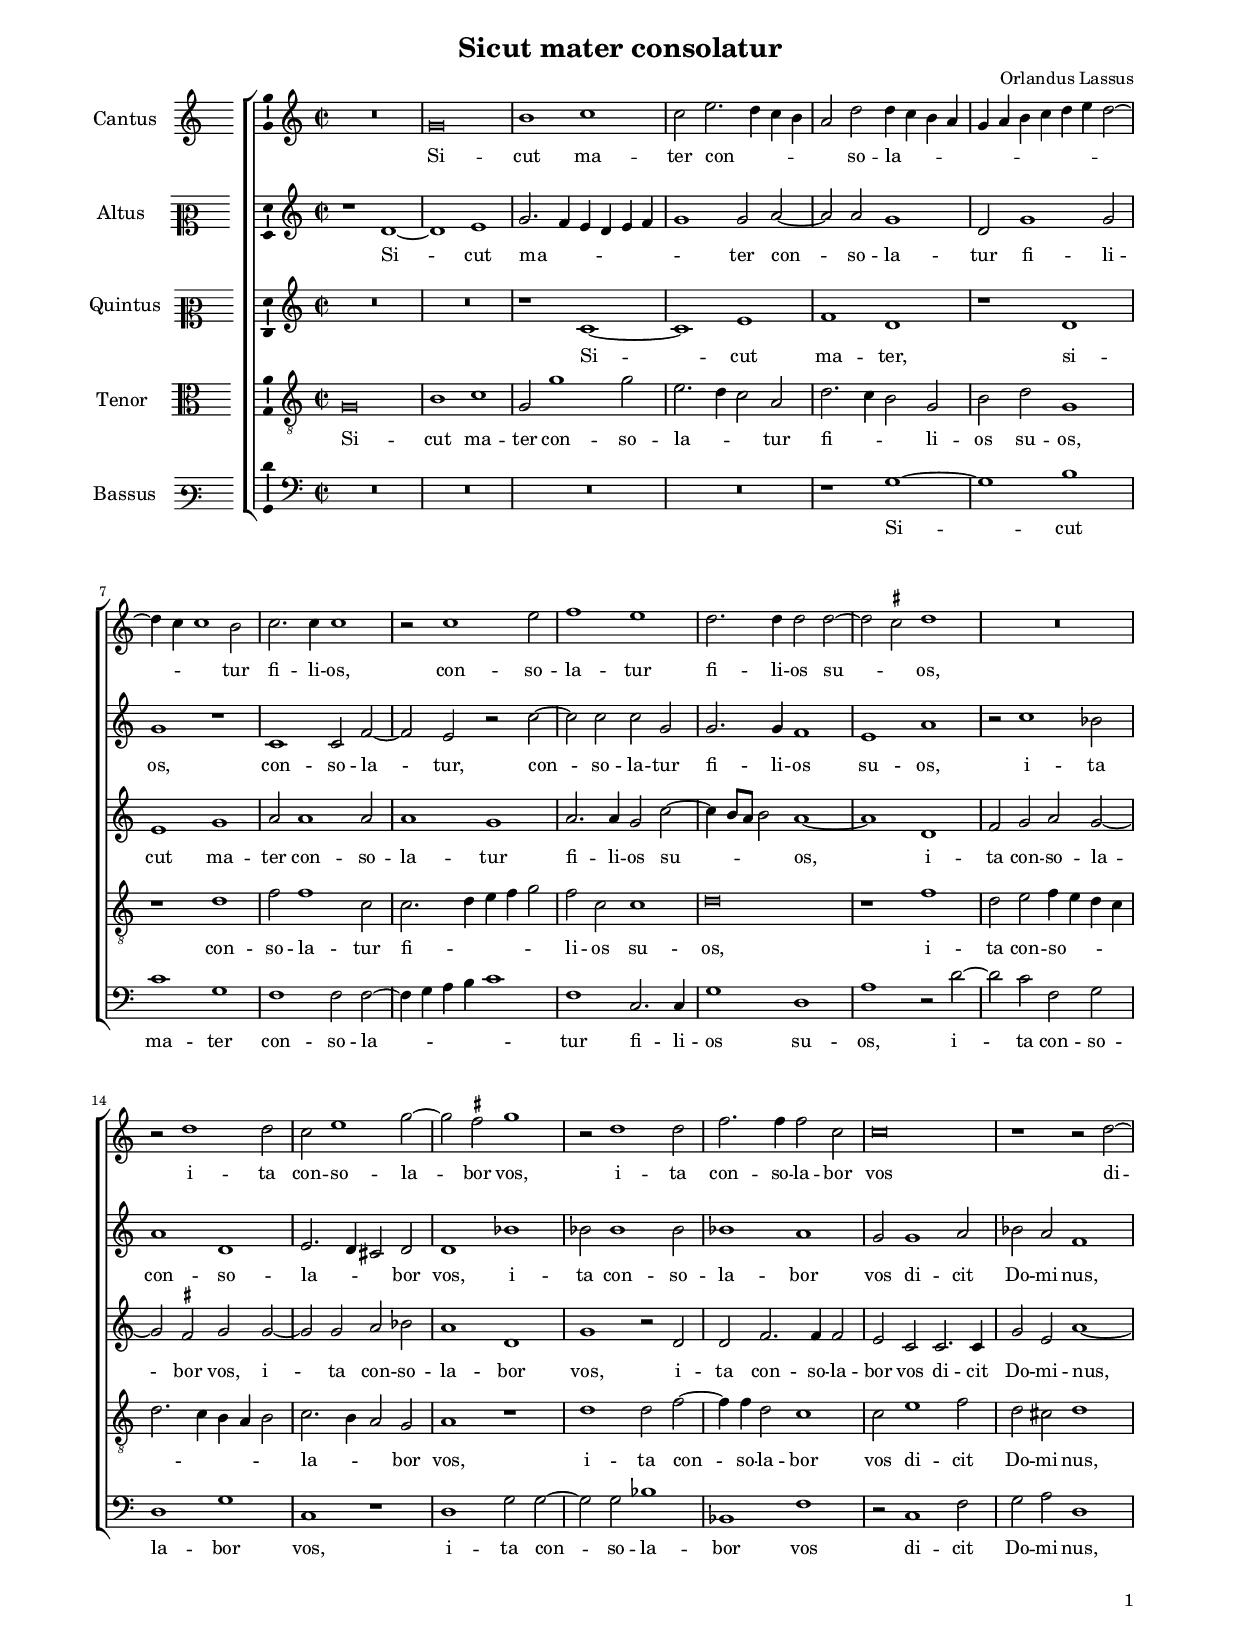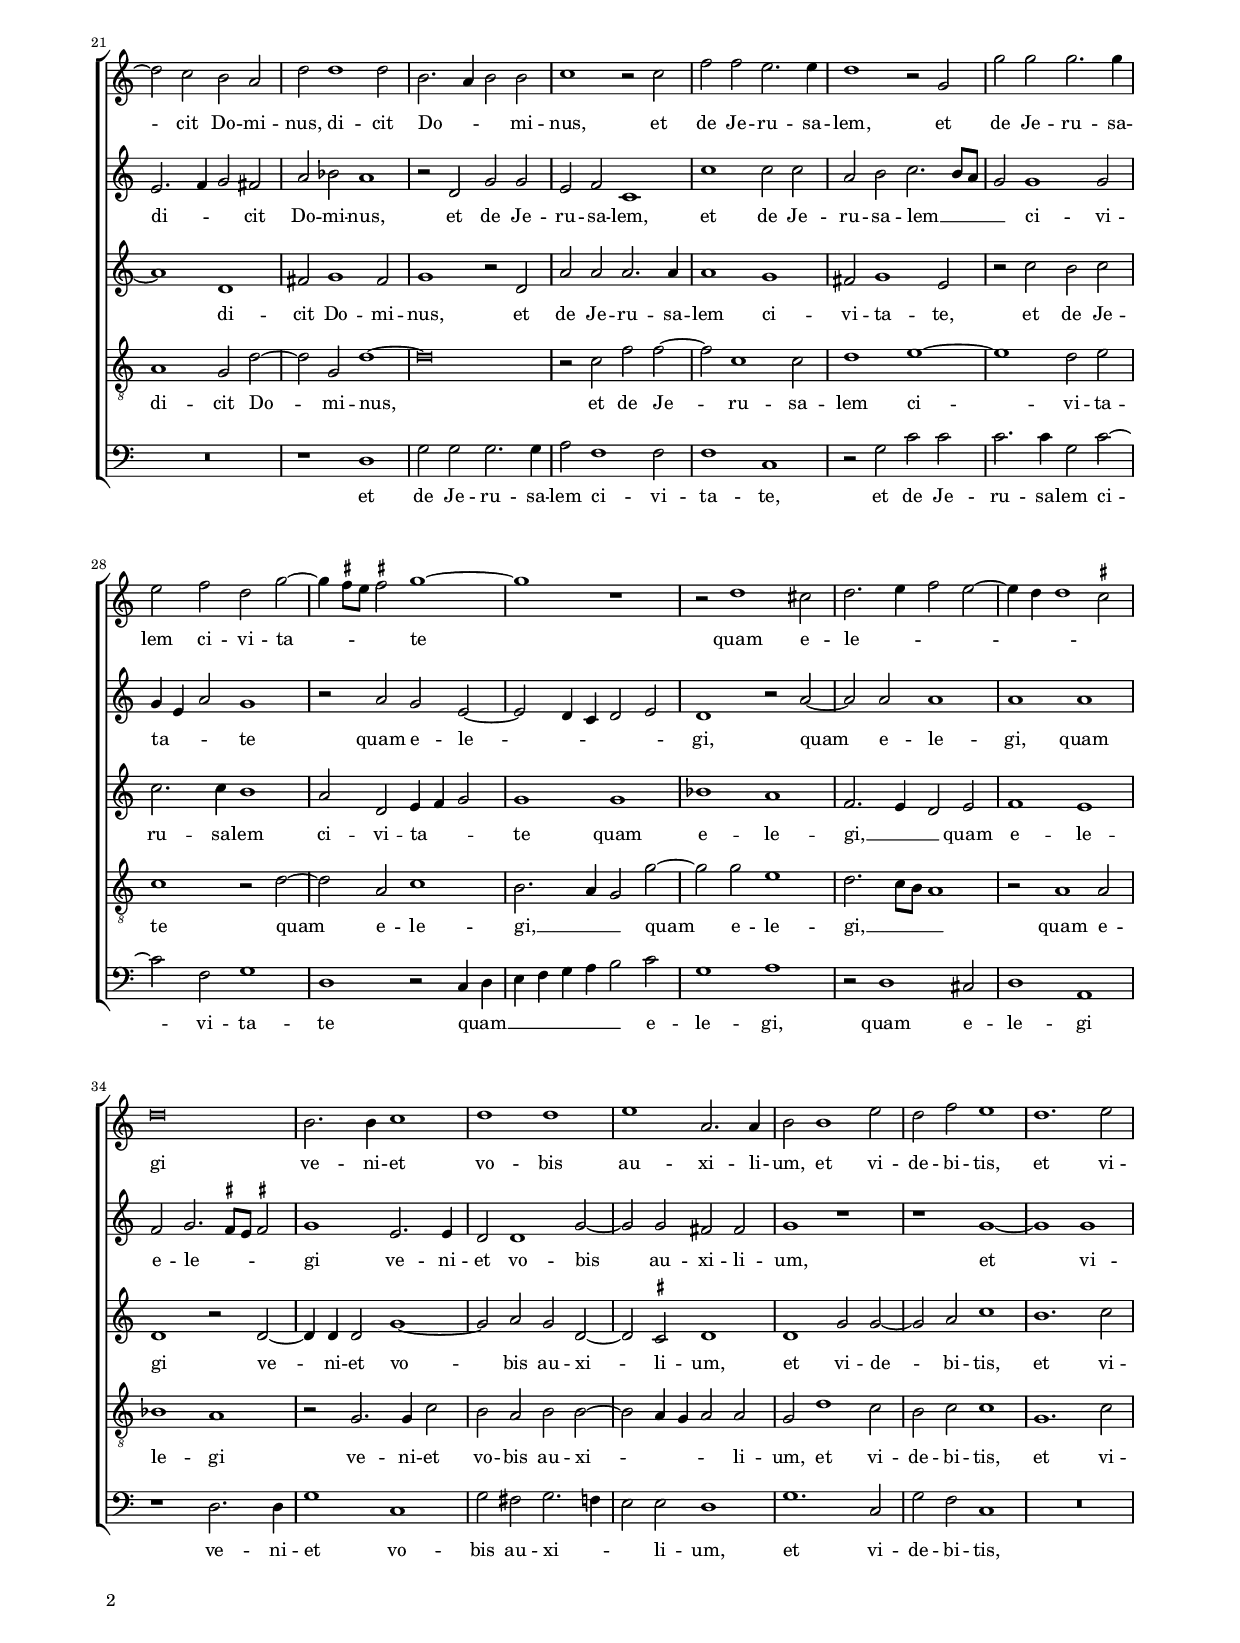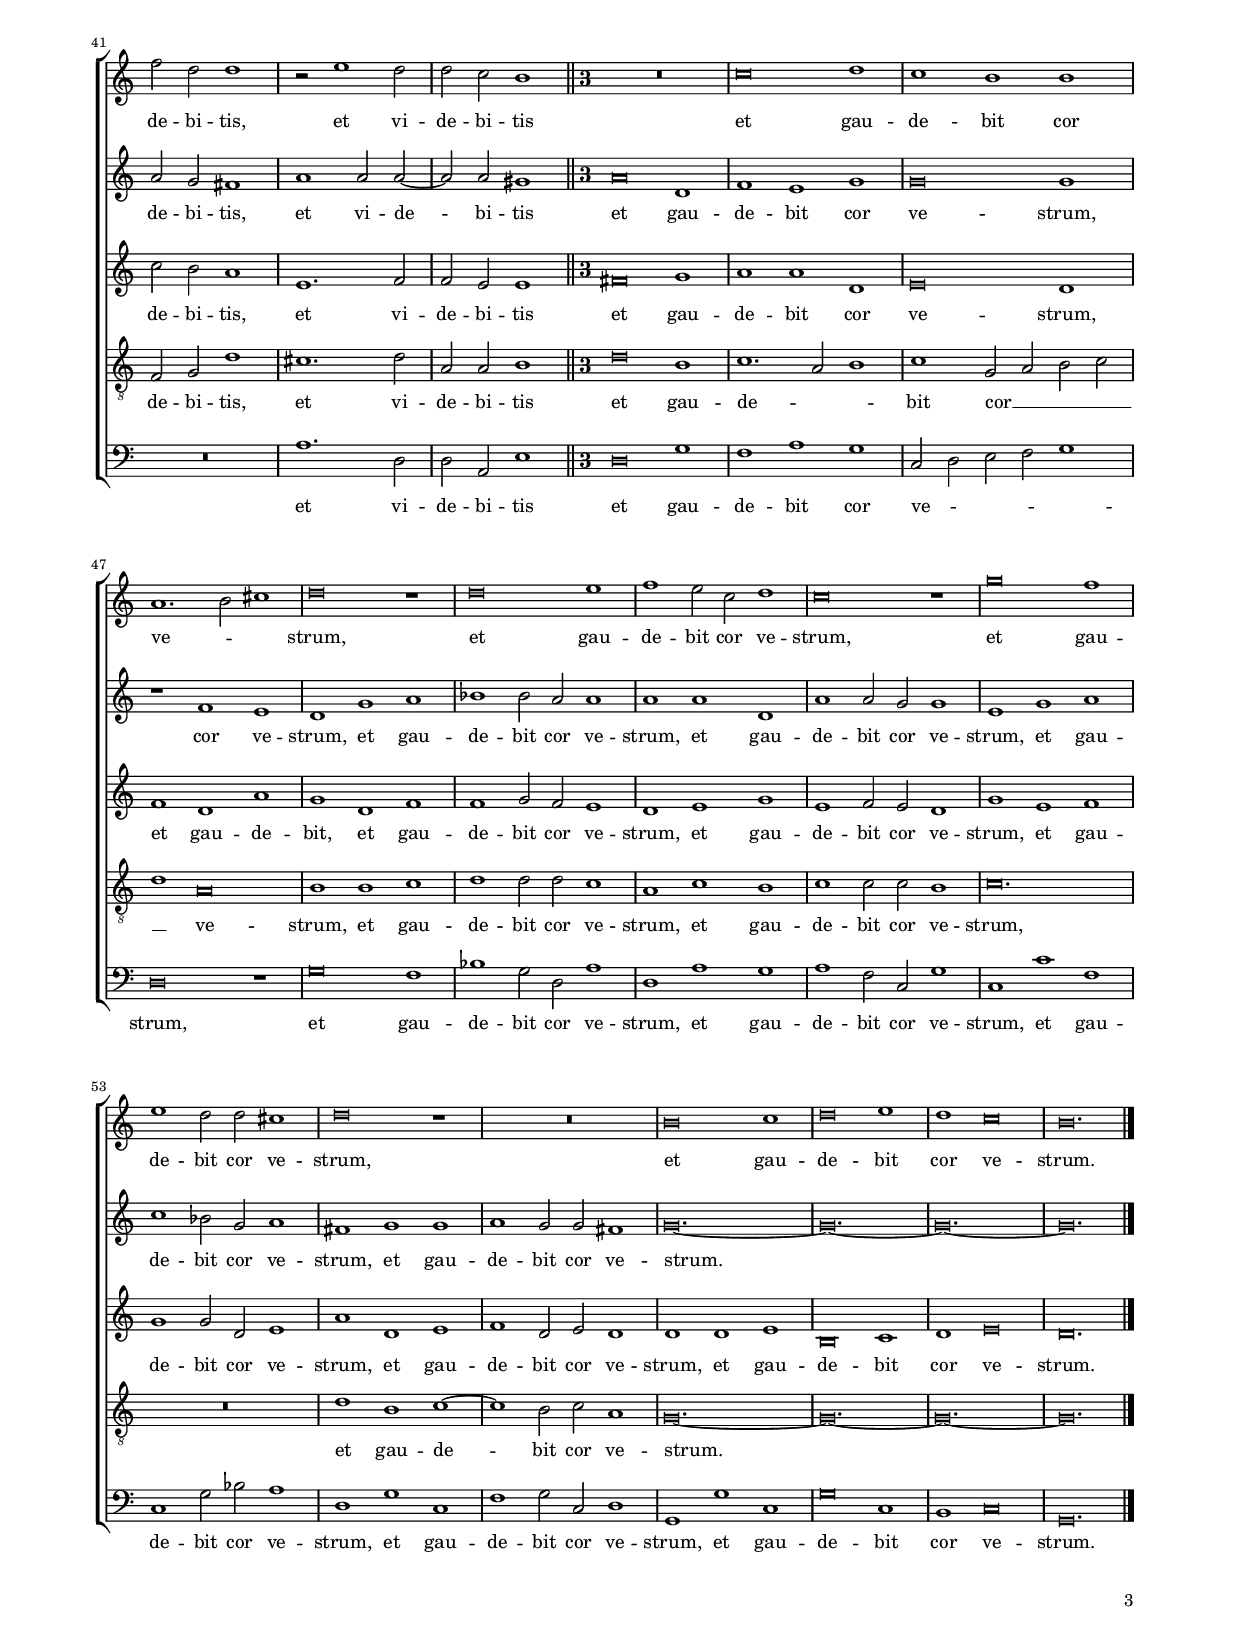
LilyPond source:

\header
{
  title="Sicut mater consolatur"
  composer="Orlandus Lassus"
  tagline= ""
}

\version "2.22.0"
\include "deutsch.ly"
#(set-global-staff-size 15)
#(ly:set-option 'point-and-click #f)

	
\paper
	{
	top-margin = 1.8 \cm
	bottom-margin = 1.2 \cm
	left-margin = 1.8 \cm
	right-margin = 1.8 \cm
	ragged-bottom = ##f
	ragged-last-bottom = ##t
	print-page-number = ##f
	system-system-spacing = #'((basic-distance . 17) (minimum-distance . 14) (padding . 7) (strechability . 150))
    oddFooterMarkup=\markup   \fill-line { "" \fromproperty #'page:page-number-string }
    evenFooterMarkup=\markup  \fill-line { \fromproperty #'page:page-number-string "" }
    last-bottom-spacing = #'((basic-distance . 12) (minimum-distance . 7) (padding . 4))
	systems-per-page = 3
    page-count = 3
%	min-systems-per-page = 3
	}

	
global = {
	\key c \major
	\time 2/2 \set Score.measureLength = #(ly:make-moment 2/1)
    \set Score.tempoHideNote = ##t
    \tempo 2 = 90
	\skip 1*2*43 \bar "||"
	\time 3/1 \once \override Score.TimeSignature.style = #'single-digit
    \tempo 1 = 135
	\skip 1*3*16 \bar "|."
	}

	ficta = { \once \set suggestAccidentals = ##t }
	
	forget = #(define-music-function (music) (ly:music?) #{
		\accidentalStyle forget
		$music
		\accidentalStyle default
		#})
        
        m = \melisma
        me = \melismaEnd


incipitcantus = \markup { \score {
	{
	\set Staff.instrumentName = \markup { \fontsize #1 "Cantus" }
	\key c \major
	\clef violin
	s4 \bar ""
	}
	\layout  {
	raggedright = ##t
    indent = 1.6 \cm
	line-width = 2.6\cm
	\context { \Staff \remove Time_signature_engraver }
	\override Staff.Clef.Y-extent = #'(0 . 0)
	}} \hspace #1 }
	
      
incipitaltus = \markup { \score {
	{
	\set Staff.instrumentName = \markup { \fontsize #1 "Altus" }
	\key c \major
	\clef mezzosoprano
	s4 \bar ""
	}
	\layout  {
	raggedright = ##t
    indent = 1.6 \cm
	line-width = 2.6\cm
	\context { \Staff \remove Time_signature_engraver }
	\override Staff.Clef.Y-extent = #'(0 . 0)
	}} \hspace #1 }
      
      
incipitquintus = \markup { \score {
	{
	\set Staff.instrumentName = \markup { \fontsize #1 "Quintus" }
	\key c \major
	\clef mezzosoprano
	s4 \bar ""
	}
	\layout  {
	raggedright = ##t
    indent = 1.6 \cm
	line-width = 2.6\cm
	\context { \Staff \remove Time_signature_engraver }
	\override Staff.Clef.Y-extent = #'(0 . 0)
	}} \hspace #1 }


incipittenor = \markup { \score {
	{
	\set Staff.instrumentName = \markup { \fontsize #1 "Tenor" }
	\key c \major
	\clef alto
	s4 \bar ""
	}
	\layout  {
	raggedright = ##t
    indent = 1.6 \cm
	line-width = 2.6\cm
	\context { \Staff \remove Time_signature_engraver }
	\override Staff.Clef.Y-extent = #'(0 . 0)
	}} \hspace #1 }
      
      
incipitbassus = \markup { \score {
	{
	\set Staff.instrumentName = \markup { \fontsize #1 "Bassus" }
	\key c \major
	\clef varbaritone
	s4 \bar ""
	}
	\layout  {
	raggedright = ##t
    indent = 1.6 \cm
	line-width = 2.6\cm
	\context { \Staff \remove Time_signature_engraver }
	\override Staff.Clef.Y-extent = #'(0 . 0)
	}} \hspace #1 }


cantus =  \relative c''
	{
	R\breve
	g\breve
	h1 c
	c2 e2. \m d4 c h
%5
	a2 \me d d4 \m c h a |
	g4 a h c d e d2~
	d4 c c1 \me h2
	c2. c4 c1
	r2 c1 e2
%10
	f1 e |
	d2. d4 d2 d~
	d2 \m \ficta cis \me d1
	R\breve
	r2 d1 d2
%15
	c2 e1 g2~ |
	g2 \ficta fis g1
	r2 d1 d2
	f2. f4 f2 c
	c\breve
%20
	r1 r2 d~ |
	d2 c h a
	d2 d1 d2
	h2. \m a4 h2 \me h
	c1 r2 c
%25
	f2 f e2. e4 |
	d1 r2 g,
	g'2 g g2. g4
	e2 f d g~
	g4 \m \ficta fis8 e \ficta fis!2 \me g1~
%30
	g1 r |
	r2 d1 cis2
	d2. \m e4 f2 e~
	e4 d d1 \ficta cis2 \me
	d\breve
%35
	h2. h4 c1 |
	d1 d
	e1 a,2. a4
	h2 h1 e2
	d2 f e1
%40
	d1. e2 |
	f2 d d1
	r2 e1 d2
	d2 c h1 | %  here starts 3/1 section
	R\breve.
%45
	c\breve d1 |
	c1 h h
	a1. \m h2 cis1 \me
	d\breve r1
	d\breve e1
%50
	f1 e2 c d1 |
	c\breve r1
	g'\breve f1
	e1 d2 d cis1
	d\breve r1
%55
	R\breve. |
	h\breve c1
	d\breve e1
	d1 c\breve
	h\breve. |
	}


altus =  \relative c'
        {
	r1 d~
	d1 e
	g2. \m f4 e d e f
	g1 \me g2 a~
%5
	a2 a g1 |
	d2 g1 g2
	g1 r
	c,1 c2 f~
	f2 e r c'~
%10
	c2 c c g |
	g2. g4 f1
	e1 a
	r2 c1 b2
	a1 d,
%15
	e2. \m d4 cis2 \me d |
	d1 b'
	b2 b1 b2
	b1 a
	g2 g1 a2
%20
	b2 a f1 |
	e2. \m f4 g2 \me fis
	a2 b a1
	r2 d, g g
	e2 f c1
%25
	c'1 c2 c |
	a2 h c2. \m h8 a
	g2 \me g1 g2
	g4 \m e a2 \me g1
	r2 a g e~
%30
	e2 \m d4 c d2 e \me |
	d1 r2 a'~
	a2 a a1
	a1 a
	f2 g2. \m \ficta fis8 e \ficta fis!2 \me
%35
	g1 e2. e4 |
	d2 d1 g2~
	g2 g fis fis
	g1 r
	r1 g~
%40
	g1 g |
	a2 g fis1
	a1 a2 a~
	a2 a gis1 | % here starts 3/1 section
	a\breve d,1
%45
	f1 e g |
	g\breve g1
	r1 f e
	d1 g a
	b1 b2 a a1
%50
	a1 a d, |
	a'1 a2 g g1
	e1 g a
	c1 b2 g a1
	fis1 g g
%55
	a1 g2 g fis1 |
	g\breve.~
	g\breve.~
	g\breve.~
	g\breve. |
	}


quintus =  \relative c'
	{
	R\breve
	R
	r1 c~
	c1 e
%5
	f1 d |
	r1 d
	e1 g
	a2 a1 a2
	a1 g
%10
	a2. a4 g2 c~ |
	c4 \m h8 a h2 \me a1~
	a1 d,
	f2 g a g~
	g2 \ficta fis g g~
%15
	g2 g a b |
	a1 d,
	g1 r2 d
	d2 f2. f4 f2
	e2 c c2. c4
%20
	g'2 e a1~ |
	a1 d,
	fis2 g1 fis2
	g1 r2 d
	a'2 a a2. a4
%25
	a1 g |
	fis2 g1 e2
	r2 c' h c
	c2. c4 h1
	a2 d, e4 \m f g2 \me
%30
	g1 g |
	b1 a
	f2. \m e4 d2 \me e
	f1 e
	d1 r2 d~
%35
	d4 d d2 g1~ |
	g2 a g d~
	d2 \ficta cis d1 
	d1 g2 g~
	g2 a c1
%40
	h1. c2 |
	c2 h a1
	e1. f2
	f2 e e1 | % here starts 3/1 section
	fis\breve g1
%45
	a1 a d, |
	e\breve d1
	f1 d a'
	g1 d f
	f1 g2 f e1
%50
	d1 e g |
	e1 f2 e d1
	g1 e f
	g1 g2 d e1
	a1 d, e
%55
	f1 d2 e d1 |
	d1 d e
	h\breve c1
	d1 e\breve
	d\breve. |
	}

	
tenor  =  \relative c'
	{
	g\breve
	h1 c
	g2 g'1 g2
	e2. \m d4 c2 \me a
%5
	d2. \m c4 h2 \me g |
	h2 d g,1
	r1 d'
	f2 f1 c2
	c2. \m d4 e f g2 \me
%10
	f2 c c1 |
	d\breve
	r1 f
	d2 e f4 \m e d c
	d2. c4 h a h2 \me
%15
	c2. \m h4 a2 \me g |
	a1 r
	d1 d2 f~
	f4 f d2 c1
	c2 e1 f2
%20
	d2 cis d1 |
	a1 g2 d'~
	d2 g, d'1~
	d\breve
	r2 c f f~
%25
	f2 c1 c2 |
	d1 e~
	e1 d2 e
	c1 r2 d~
	d2 a c1
%30
	h2. \m a4 g2 \me g'~ |
	g2 g e1
	d2. \m c8 h a1 \me
	r2 a1 a2
	b1 a
%35
	r2 g2. g4 c2 |
	h2 a h h~
	h2 \m a4 g a2 \me a
	g2 d'1 c2
	h2 c c1
%40
	g1. c2 |
	f,2 g d'1
	cis1. d2
	a2 a h1 | % here starts 3/1 section
	d\breve h1
%45
	c1. \m a2 h1 \me |
	c1 g2 \m a h c
	d1 \me a\breve
	h1 h c
	d1 d2 d c1
%50
	a1 c h |
	c1 c2 c h1
	c\breve.
	R\breve.
	d1 h c~
%55
	c1 h2 c a1 |
	g\breve.~
	g\breve.~
	g\breve.~
	g\breve. |
	}


bassus  =  \relative c
	{
	R\breve
	R\breve
	R\breve
	R\breve
%5
	r1 g'~ |
	g1 h
	c1 g
	f1 f2 f~
	f4 \m g a h c1 \me
%10
	f,1 c2. c4 |
	g'1 d
	a'1 r2 d~
	d2 c f, g
	d1 g
%15
	c,1 r |
	d1 g2 g~
	g2 g b1
	b,1 f'
	r2 c1 f2
%20
	g2 a d,1 |
	R\breve
	r1 d
	g2 g g2. g4
	a2 f1 f2
%25
	f1 c |
	r2 g' c c
	c2. c4 g2 c~
	c2 f, g1
	d1 r2 c4 \m d
%30
	e4 f g a h2 \me c |
	g1 a
	r2 d,1 cis2
	d1 a
	r1 d2. d4
%35
	g1 c, |
	g'2 fis g2. \m f4
	e2 \me e d1
	g1. c,2
	g'2 f c1
%40
	R\breve |
	R\breve
	a'1. d,2
	d2 a e'1 | % here starts 3/1 section
	d\breve g1
%45
	f1 a g |
	c,2 \m d e f g1 \me
	d\breve r1
	g\breve f1
	b1 g2 d a'1
%50
	d,1 a' g |
	a1 f2 c g'1
	c,1 c' f, 
	c1 g'2 b a1
	d,1 g c,
%55
	f1 g2 c, d1 |
	g,1 g' c,
	g'\breve c,1
	h1 c\breve
	g\breve. |
	}
	
lyricscantus = \lyricmode {
	Si -- cut ma -- ter con -- so -- la -- tur fi -- li -- os,
	con -- so -- la -- tur fi -- li -- os su -- os,
	i -- ta con -- so -- la -- bor vos,
	i -- ta con -- so -- la -- bor vos
	di -- cit Do -- mi -- nus,
	di -- cit Do -- mi -- nus,
	et de Je -- ru -- sa -- lem,
	et de Je -- ru -- sa -- lem ci -- vi -- ta -- te quam e -- le -- gi
	ve -- ni -- et vo -- bis au -- xi -- li -- um,
	et vi -- de -- bi -- tis,
	et vi -- de -- bi -- tis,
	et vi -- de -- bi -- tis
	et gau -- de -- bit cor ve -- strum,
	et gau -- de -- bit cor ve -- strum,
	et gau -- de -- bit cor ve -- strum,
	et gau -- de -- bit cor ve -- strum.
	}
	
	
lyricsaltus = \lyricmode {
	Si -- cut ma -- ter con -- so -- la -- tur fi -- li -- os,
	con -- so -- la -- tur,
	con -- so -- la -- tur fi -- li -- os su -- os,
	i -- ta con -- so -- la -- bor vos,
	i -- ta con -- so -- la -- bor vos
	di -- cit Do -- mi -- nus,
	di -- cit Do -- mi -- nus,
	et de Je -- ru -- sa -- lem,
	et de Je -- ru -- sa -- lem __ ci -- vi -- ta -- te quam e -- le -- gi,
	quam e -- le -- gi,
	quam e -- le -- gi
	ve -- ni -- et vo -- bis au -- xi -- li -- um,
	et vi -- de -- bi -- tis,
	et vi -- de -- bi -- tis
	et gau -- de -- bit cor ve -- strum,
	cor ve -- strum,
	et gau -- de -- bit cor ve -- strum,
	et gau -- de -- bit cor ve -- strum,
	et gau -- de -- bit cor ve -- strum,
	et gau -- de -- bit cor ve -- strum.
	}
	

lyricsquintus = \lyricmode {
	Si -- cut ma -- ter,
	si -- cut ma -- ter con -- so -- la -- tur fi -- li -- os su -- os,
	i -- ta con -- so -- la -- bor vos,
	i -- ta con -- so -- la -- bor vos,
	i -- ta con -- so -- la -- bor vos
	di -- cit Do -- mi -- nus,
	di -- cit Do -- mi -- nus,
	et de Je -- ru -- sa -- lem ci -- vi -- ta -- te,
	et de Je -- ru -- sa -- lem ci -- vi -- ta -- te quam e -- le -- gi, __
	quam e -- le -- gi
	ve -- ni -- et vo -- bis au -- xi -- li -- um,
	et vi -- de -- bi -- tis,
	et vi -- de -- bi -- tis,
	et vi -- de -- bi -- tis
	et gau -- de -- bit cor ve -- strum,
	et gau -- de -- bit,
	et gau -- de -- bit cor ve -- strum,
	et gau -- de -- bit cor ve -- strum,
	et gau -- de -- bit cor ve -- strum,
	et gau -- de -- bit cor ve -- strum,
	et gau -- de -- bit cor ve -- strum.
	}

	
lyricstenor = \lyricmode {
	Si -- cut ma -- ter con -- so -- la -- tur fi -- li -- os su -- os,
	con -- so -- la -- tur fi -- li -- os su -- os,
	i -- ta con -- so -- la -- bor vos,
	i -- ta con -- so -- la -- bor vos
	di -- cit Do -- mi -- nus,
	di -- cit Do -- mi -- nus,
	et de Je -- ru -- sa -- lem ci -- vi -- ta -- te quam e -- le -- gi, __
	quam e -- le -- gi, __
	quam e -- le -- gi
	ve -- ni -- et vo -- bis au -- xi -- li -- um,
	et vi -- de -- bi -- tis,
	et vi -- de -- bi -- tis,
	et vi -- de -- bi -- tis
	et gau -- de -- bit cor __ ve -- strum,
	et gau -- de -- bit cor ve -- strum,
	et gau -- de -- bit cor ve -- strum,
	et gau -- de -- bit cor ve -- strum.
	}
	
	
lyricsbassus = \lyricmode {
	Si -- cut ma -- ter con -- so -- la -- tur fi -- li -- os su -- os,
	i -- ta con -- so -- la -- bor vos,
	i -- ta con -- so -- la -- bor vos
	di -- cit Do -- mi -- nus,
	et de Je -- ru -- sa -- lem ci -- vi -- ta -- te,
	et de Je -- ru -- sa -- lem ci -- vi -- ta -- te quam __ e -- le -- gi,
	quam e -- le -- gi
	ve -- ni -- et vo -- bis au -- xi -- li -- um,
	et vi -- de -- bi -- tis,
	et vi -- de -- bi -- tis
	et gau -- de -- bit cor ve -- strum,
	et gau -- de -- bit cor ve -- strum,
	et gau -- de -- bit cor ve -- strum,
	et gau -- de -- bit cor ve -- strum,
	et gau -- de -- bit cor ve -- strum,
	et gau -- de -- bit cor ve -- strum.
	}
	

\score
{  
    \transpose c c {
	\new ChoirStaff \with { \override StaffGrouper.staff-staff-spacing.basic-distance = #12 }
	<<
	
	\new Staff << \global
	\new Voice="v1" {
		\set Staff.instrumentName=\incipitcantus
		\set Staff.midiInstrument = "reed organ"
		\clef violin
		\cantus }
	\new Lyrics \lyricsto "v1" {\lyricscantus }
	>>

	
	\new Staff << \global
	\new Voice="v2" {
		\set Staff.instrumentName=\incipitaltus
		\set Staff.midiInstrument = "reed organ"
		\clef violin 
		\altus}
	\new Lyrics \lyricsto "v2" {\lyricsaltus }
	>>


	\new Staff << \global
	\new Voice="v5" {
		\set Staff.instrumentName=\incipitquintus
		\set Staff.midiInstrument = "reed organ"
		\clef violin
		\quintus}
	\new Lyrics \lyricsto "v5" {\lyricsquintus }
	>>


	\new Staff << \global
	\new Voice="v3" {
		\set Staff.instrumentName=\incipittenor
		\set Staff.midiInstrument = "reed organ"
		\clef "G_8"
		\tenor }
	\new Lyrics \lyricsto "v3" {\lyricstenor }
	>>

	
	\new Staff << \global
	\new Voice="v4" {
		\set Staff.instrumentName=\incipitbassus
		\set Staff.midiInstrument = "reed organ"
		\clef bass 
		\bassus }
	\new Lyrics \lyricsto "v4" {\lyricsbassus}
	>>
	
	>>
    } % transpose
		
	\layout
	{
	indent = 2.5\cm
	\context { \Lyrics \override VerticalAxisGroup.nonstaff-relatedstaff-spacing.padding = #1.4 }
%	\context { \Lyrics \override LyricText.font-size = #1 }
	\context { \Staff \override TimeSignature.break-visibility = #end-of-line-invisible }
	\context { \Staff \consists "Ambitus_engraver" }
	\context { \Score \override BarNumber.padding = #2 }
	\context { \Voice \override NoteHead.style = #'baroque }
	}
	
\midi
	{
	}
	
}


% EOF
